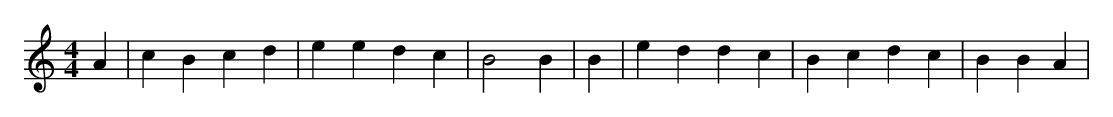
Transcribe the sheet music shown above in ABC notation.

X:1
M:4/4
L:1/8
K:C
A2 | c2 B2 c2 d2 | e2 e2 d2 c2 | B4 B2 | B2 | e2 d2 d2 c2 | B2 c2 d2 c2 | B2 B2 A2 |
